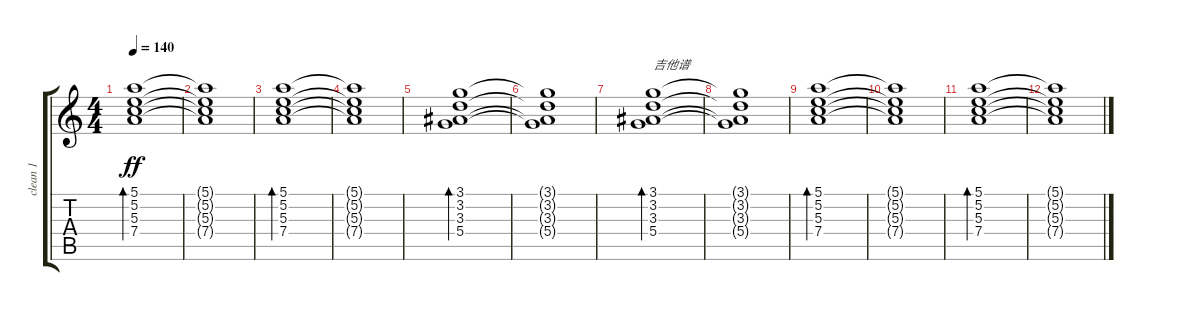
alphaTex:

\track ("clean 1" "clean 1") {instrument electricguitarclean}
\staff {score tabs}
\tuning (E4 B3 G3 D3 A2 E2) {hide}
\ts (4 4)
\tempo 140
\clef g2
\ks c
(5.1 5.2 5.3 7.4).1{bd 120 dy ff} |
(5.1{t} 5.2{t} 5.3{t} 7.4{t}).1 |
(5.1 5.2 5.3 7.4).1{bd 120} |
(5.1{t} 5.2{t} 5.3{t} 7.4{t}).1 |
(3.1 3.2 3.3 5.4).1{bd 120} |
(3.1{t} 3.2{t} 3.3{t} 5.4{t}).1 |
(3.1 3.2 3.3 5.4).1{bd 120 txt "吉他谱"} |
(3.1{t} 3.2{t} 3.3{t} 5.4{t}).1 |
(5.1 5.2 5.3 7.4).1{bd 120} |
(5.1{t} 5.2{t} 5.3{t} 7.4{t}).1 |
(5.1 5.2 5.3 7.4).1{bd 120} |
(5.1{t} 5.2{t} 5.3{t} 7.4{t}).1
